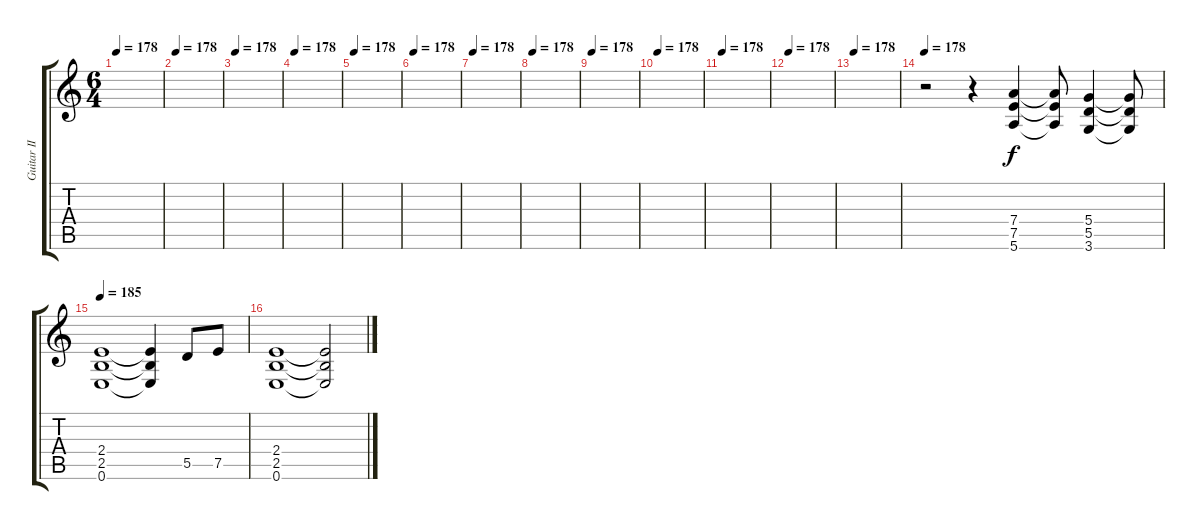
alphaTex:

\track ("Guitar II" "Guitar II") {instrument distortionguitar}
\staff {score tabs}
\tuning (E4 B3 G3 D3 A2 E2) {hide}
\ts (6 4)
\tempo 178
\clef g2
\ks c
|
\tempo 178
|
\tempo 178
|
\tempo 178
|
\tempo 178
|
\tempo 178
|
\tempo 178
|
\tempo 178
|
\tempo 178
|
\tempo 178
|
\tempo 178
|
\tempo 178
|
\tempo 178
|
\tempo 178
r.2 r.4 (7.4 7.5 5.6).4 (7.4{t} 7.5{t} 5.6{t}).8 (5.4 5.5 3.6).4 (5.4{t} 5.5{t} 3.6{t}).8 |
\tempo 185
(2.4 2.5 0.6).1 (2.4{t} 2.5{t} 0.6{t}).4 5.5.8 7.5.8 |
(2.4 2.5 0.6).1 (2.4{t} 2.5{t} 0.6{t}).2
